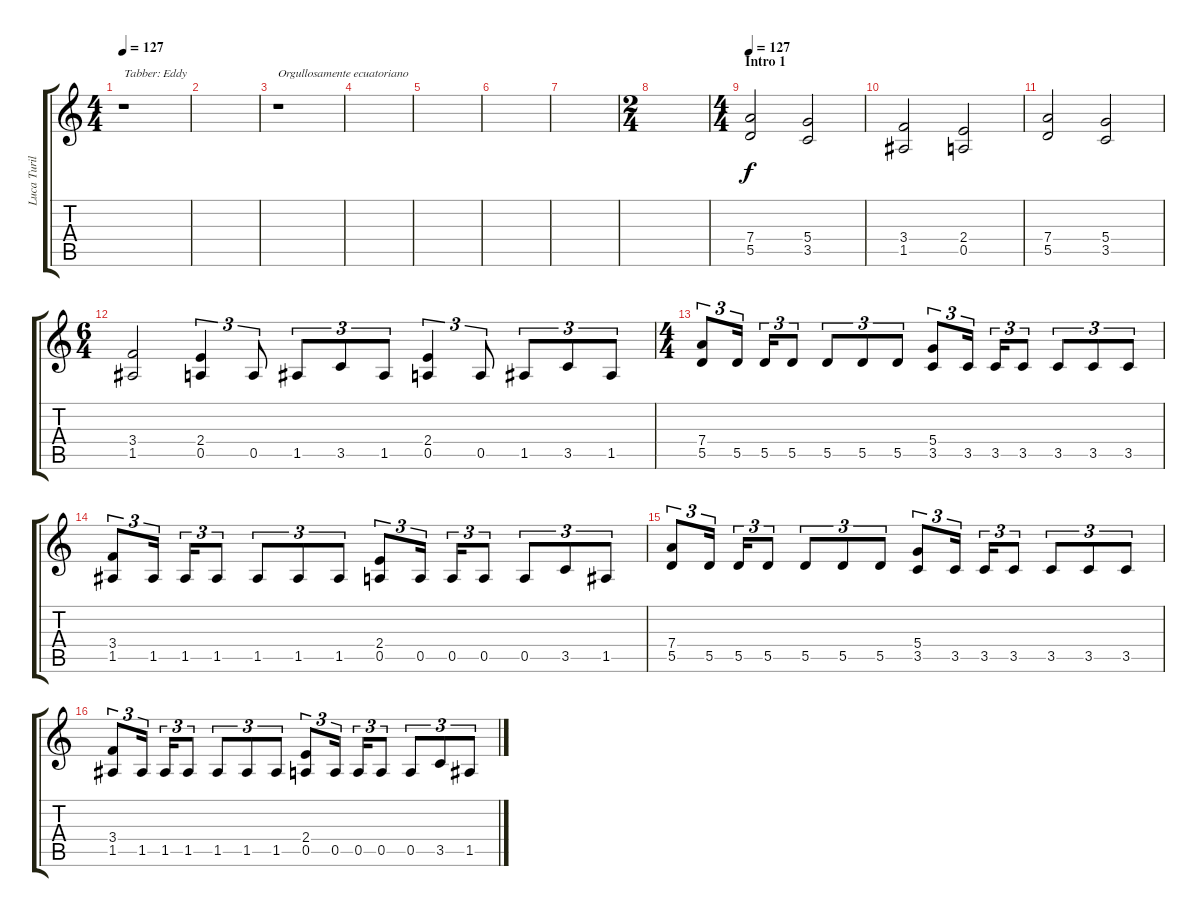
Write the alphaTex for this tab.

\track ("Luca Turilli" "Luca Turil") {instrument distortionguitar}
\staff {score tabs}
\tuning (E4 B3 G3 D3 A2 E2) {hide}
\ts (4 4)
\section ("" "")
\tempo 127
\clef g2
\ks c
r.1{txt "Tabber: Eddy" dy f instrument distortionguitar} |
|
r.1{txt "Orgullosamente ecuatoriano"} |
|
|
|
|
\ts (2 4)
|
\ts (4 4)
\section ("" "Intro 1")
\tempo 127
(7.4 5.5).2 (5.4 3.5).2 |
(3.4 1.5).2 (2.4 0.5).2 |
(7.4 5.5).2 (5.4 3.5).2 |
\ts (6 4)
(3.4 1.5).2 (2.4 0.5).4{tu (3 2)} 0.5.8{tu (3 2)} 1.5.8{tu (3 2)} 3.5.8{tu (3 2)} 1.5.8{tu (3 2)} (2.4 0.5).4{tu (3 2)} 0.5.8{tu (3 2)} 1.5.8{tu (3 2)} 3.5.8{tu (3 2)} 1.5.8{tu (3 2)} |
\ts (4 4)
(7.4 5.5).8{tu (3 2)} 5.5.16{tu (3 2)} 5.5.16{tu (3 2)} 5.5.8{tu (3 2)} 5.5.8{tu (3 2)} 5.5.8{tu (3 2)} 5.5.8{tu (3 2)} (5.4 3.5).8{tu (3 2)} 3.5.16{tu (3 2)} 3.5.16{tu (3 2)} 3.5.8{tu (3 2)} 3.5.8{tu (3 2)} 3.5.8{tu (3 2)} 3.5.8{tu (3 2)} |
(3.4 1.5).8{tu (3 2)} 1.5.16{tu (3 2)} 1.5.16{tu (3 2)} 1.5.8{tu (3 2)} 1.5.8{tu (3 2)} 1.5.8{tu (3 2)} 1.5.8{tu (3 2)} (2.4 0.5).8{tu (3 2)} 0.5.16{tu (3 2)} 0.5.16{tu (3 2)} 0.5.8{tu (3 2)} 0.5.8{tu (3 2)} 3.5.8{tu (3 2)} 1.5.8{tu (3 2)} |
(7.4 5.5).8{tu (3 2)} 5.5.16{tu (3 2)} 5.5.16{tu (3 2)} 5.5.8{tu (3 2)} 5.5.8{tu (3 2)} 5.5.8{tu (3 2)} 5.5.8{tu (3 2)} (5.4 3.5).8{tu (3 2)} 3.5.16{tu (3 2)} 3.5.16{tu (3 2)} 3.5.8{tu (3 2)} 3.5.8{tu (3 2)} 3.5.8{tu (3 2)} 3.5.8{tu (3 2)} |
(3.4 1.5).8{tu (3 2)} 1.5.16{tu (3 2)} 1.5.16{tu (3 2)} 1.5.8{tu (3 2)} 1.5.8{tu (3 2)} 1.5.8{tu (3 2)} 1.5.8{tu (3 2)} (2.4 0.5).8{tu (3 2)} 0.5.16{tu (3 2)} 0.5.16{tu (3 2)} 0.5.8{tu (3 2)} 0.5.8{tu (3 2)} 3.5.8{tu (3 2)} 1.5.8{tu (3 2)}
